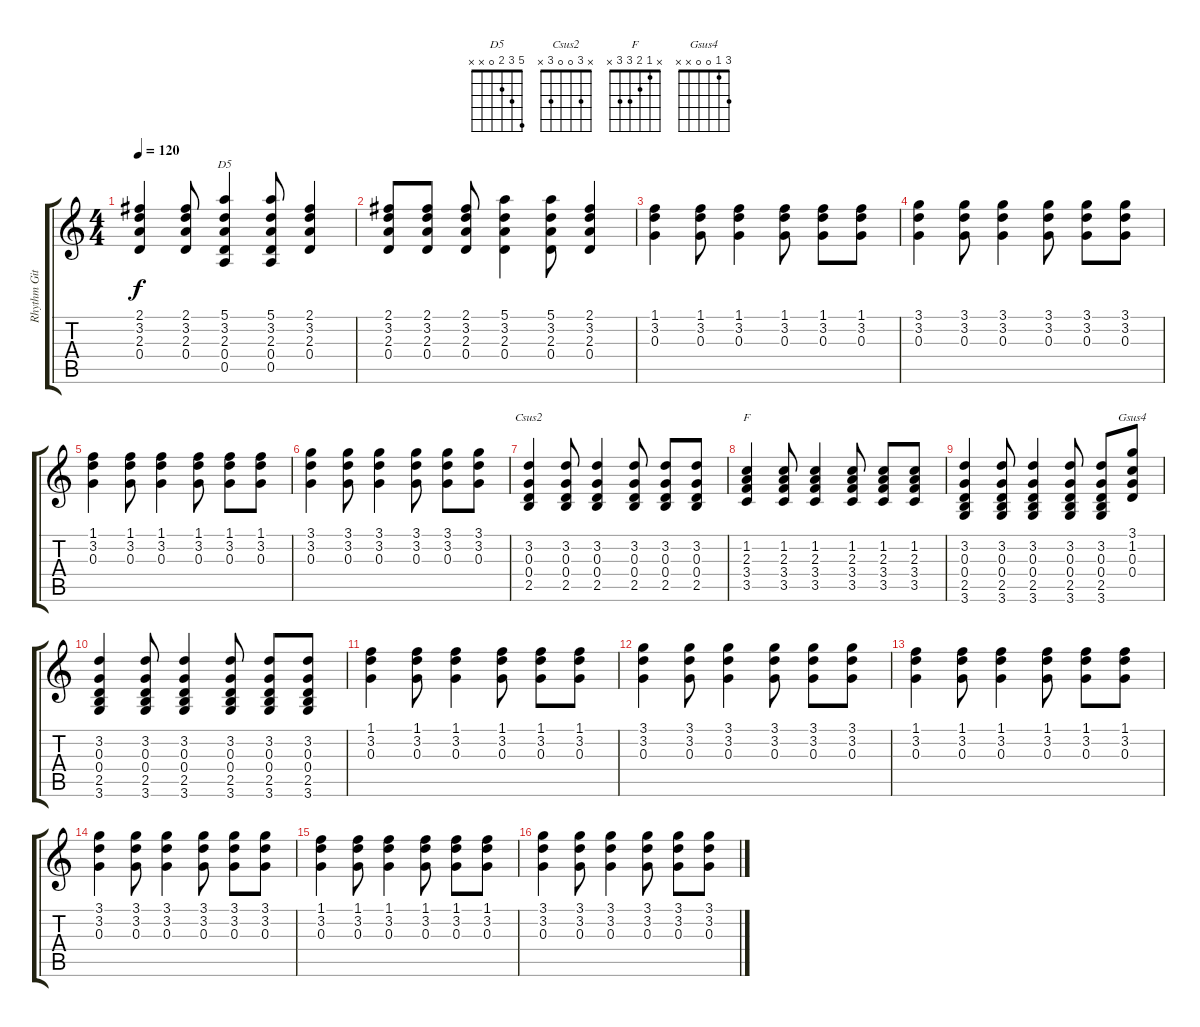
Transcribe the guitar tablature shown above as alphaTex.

\track ("Rhythm Git. II" "Rhythm Git") {instrument acousticguitarsteel}
\staff {score tabs}
\tuning (E4 B3 G3 D3 A2 E2) {hide}
\chord ("D5" 5 3 2 0 x x)
\chord ("Csus2" x 3 0 0 3 x)
\chord ("F" x 1 2 3 3 x)
\chord ("Gsus4" 3 1 0 0 x x)
\ts (4 4)
\tempo 120
\clef g2
\ks c
(2.1 3.2 2.3 0.4).4{dy f} (2.1 3.2 2.3 0.4).8 (5.1 3.2 2.3 0.4 0.5).4{ch "D5"} (5.1 3.2 2.3 0.4 0.5).8 (2.1 3.2 2.3 0.4).4 |
(2.1 3.2 2.3 0.4).8 (2.1 3.2 2.3 0.4).8 (2.1 3.2 2.3 0.4).8 (5.1 3.2 2.3 0.4).4 (5.1 3.2 2.3 0.4).8 (2.1 3.2 2.3 0.4).4 |
(1.1 3.2 0.3).4 (1.1 3.2 0.3).8 (1.1 3.2 0.3).4 (1.1 3.2 0.3).8 (1.1 3.2 0.3).8 (1.1 3.2 0.3).8 |
(3.1 3.2 0.3).4 (3.1 3.2 0.3).8 (3.1 3.2 0.3).4 (3.1 3.2 0.3).8 (3.1 3.2 0.3).8 (3.1 3.2 0.3).8 |
(1.1 3.2 0.3).4 (1.1 3.2 0.3).8 (1.1 3.2 0.3).4 (1.1 3.2 0.3).8 (1.1 3.2 0.3).8 (1.1 3.2 0.3).8 |
(3.1 3.2 0.3).4 (3.1 3.2 0.3).8 (3.1 3.2 0.3).4 (3.1 3.2 0.3).8 (3.1 3.2 0.3).8 (3.1 3.2 0.3).8 |
(3.2 0.3 0.4 2.5).4{ch "Csus2"} (3.2 0.3 0.4 2.5).8 (3.2 0.3 0.4 2.5).4 (3.2 0.3 0.4 2.5).8 (3.2 0.3 0.4 2.5).8 (3.2 0.3 0.4 2.5).8 |
(1.2 2.3 3.4 3.5).4{ch "F"} (1.2 2.3 3.4 3.5).8 (1.2 2.3 3.4 3.5).4 (1.2 2.3 3.4 3.5).8 (1.2 2.3 3.4 3.5).8 (1.2 2.3 3.4 3.5).8 |
(3.2 0.3 0.4 2.5 3.6).4 (3.2 0.3 0.4 2.5 3.6).8 (3.2 0.3 0.4 2.5 3.6).4 (3.2 0.3 0.4 2.5 3.6).8 (3.2 0.3 0.4 2.5 3.6).8 (3.1 1.2 0.3 0.4).8{ch "Gsus4"} |
(3.2 0.3 0.4 2.5 3.6).4 (3.2 0.3 0.4 2.5 3.6).8 (3.2 0.3 0.4 2.5 3.6).4 (3.2 0.3 0.4 2.5 3.6).8 (3.2 0.3 0.4 2.5 3.6).8 (3.2 0.3 0.4 2.5 3.6).8 |
(1.1 3.2 0.3).4 (1.1 3.2 0.3).8 (1.1 3.2 0.3).4 (1.1 3.2 0.3).8 (1.1 3.2 0.3).8 (1.1 3.2 0.3).8 |
(3.1 3.2 0.3).4 (3.1 3.2 0.3).8 (3.1 3.2 0.3).4 (3.1 3.2 0.3).8 (3.1 3.2 0.3).8 (3.1 3.2 0.3).8 |
(1.1 3.2 0.3).4 (1.1 3.2 0.3).8 (1.1 3.2 0.3).4 (1.1 3.2 0.3).8 (1.1 3.2 0.3).8 (1.1 3.2 0.3).8 |
(3.1 3.2 0.3).4 (3.1 3.2 0.3).8 (3.1 3.2 0.3).4 (3.1 3.2 0.3).8 (3.1 3.2 0.3).8 (3.1 3.2 0.3).8 |
(1.1 3.2 0.3).4 (1.1 3.2 0.3).8 (1.1 3.2 0.3).4 (1.1 3.2 0.3).8 (1.1 3.2 0.3).8 (1.1 3.2 0.3).8 |
(3.1 3.2 0.3).4 (3.1 3.2 0.3).8 (3.1 3.2 0.3).4 (3.1 3.2 0.3).8 (3.1 3.2 0.3).8 (3.1 3.2 0.3).8
